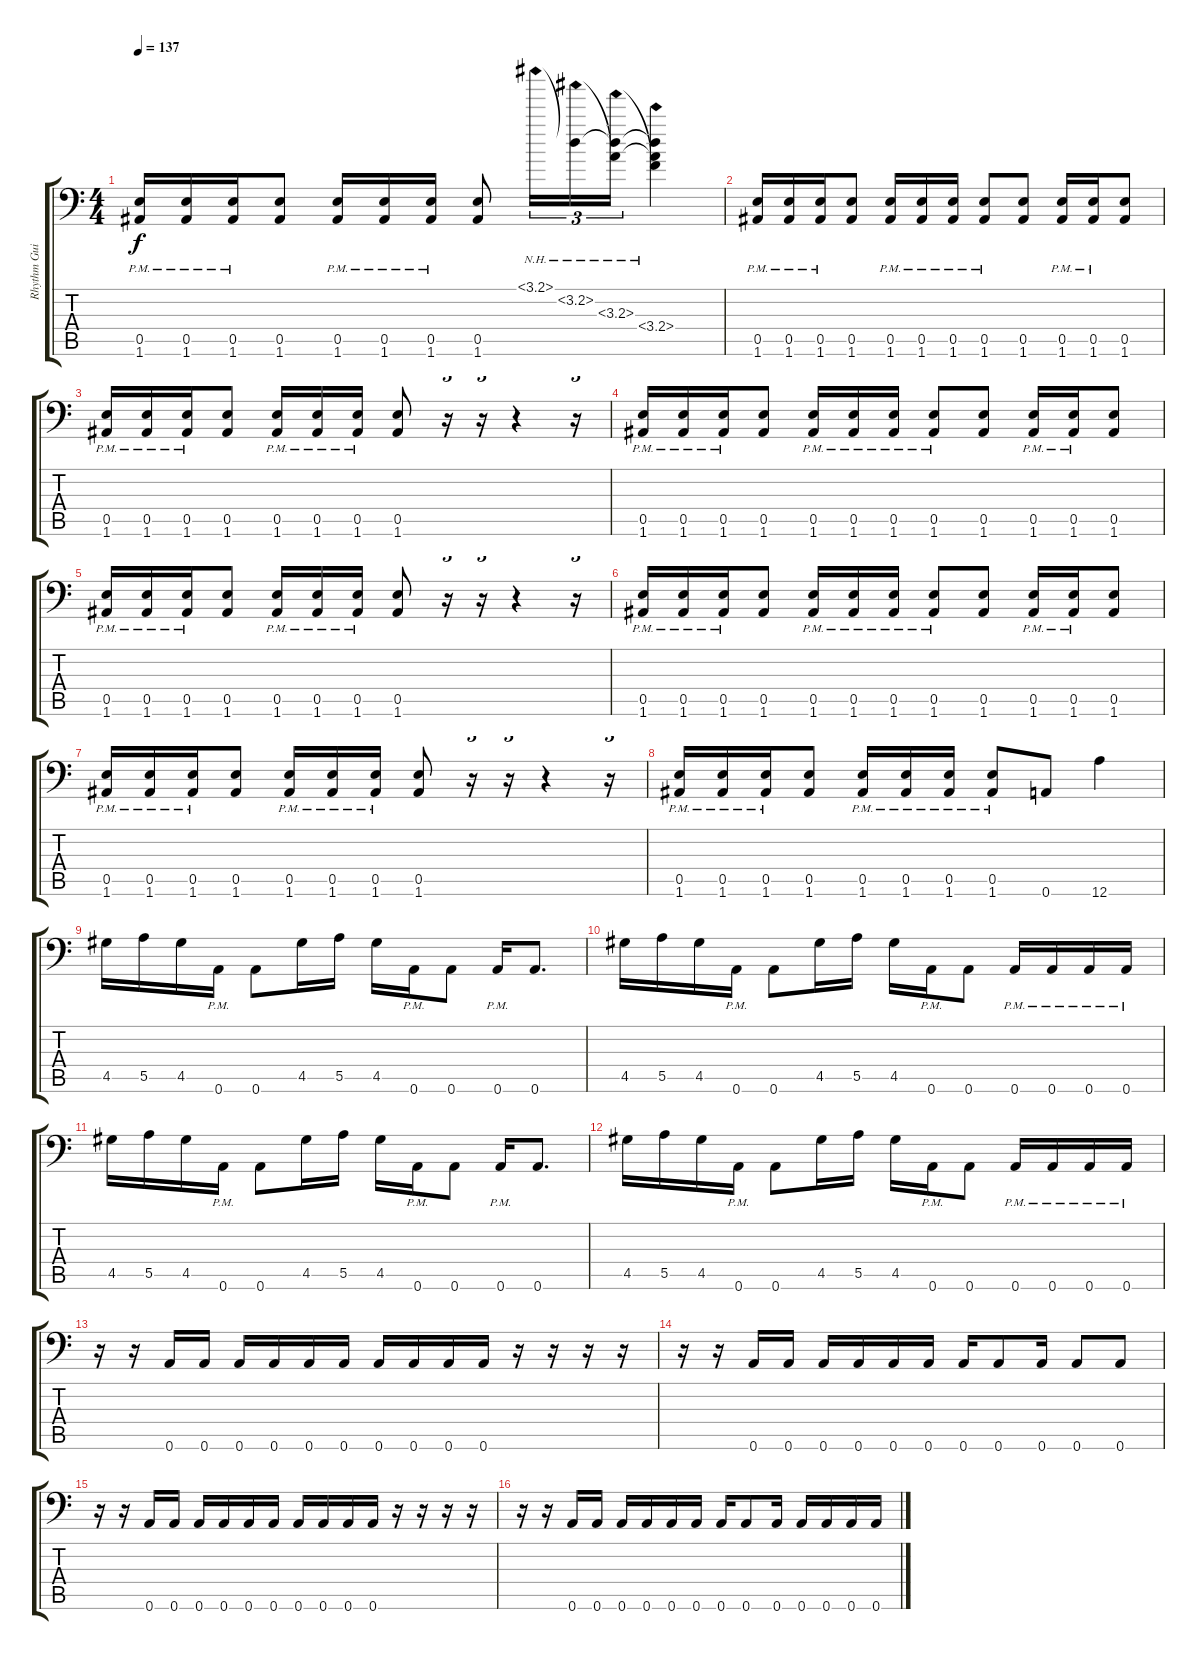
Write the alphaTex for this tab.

\track ("Rhythm Guitar 1" "Rhythm Gui") {instrument distortionguitar}
\staff {score tabs}
\tuning (B3 Gb3 D3 A2 E2 A1) {hide}
\ts (4 4)
\tempo 137
\clef f4
\ks c
(0.5{pm} 1.6{pm}).16{dy f} (0.5{pm} 1.6{pm}).16 (0.5{pm} 1.6{pm}).16 (0.5 1.6).8 (0.5{pm} 1.6{pm}).16 (0.5{pm} 1.6{pm}).16 (0.5{pm} 1.6{pm}).16 (0.5 1.6).8 3.1{nh}.16{tu (3 2)} (3.1{t} 3.2{nh}).16{tu (3 2)} (3.1{t} 3.2{t} 3.3{nh}).16{tu (3 2)} (3.1{t} 3.2{t} 3.3{t} 3.4{nh}).4 |
(0.5{pm} 1.6{pm}).16 (0.5{pm} 1.6{pm}).16 (0.5{pm} 1.6{pm}).16 (0.5 1.6).8 (0.5{pm} 1.6{pm}).16 (0.5{pm} 1.6{pm}).16 (0.5{pm} 1.6{pm}).16 (0.5{pm} 1.6{pm}).8 (0.5 1.6).8 (0.5{pm} 1.6{pm}).16 (0.5{pm} 1.6{pm}).16 (0.5 1.6).8 |
(0.5{pm} 1.6{pm}).16 (0.5{pm} 1.6{pm}).16 (0.5{pm} 1.6{pm}).16 (0.5 1.6).8 (0.5{pm} 1.6{pm}).16 (0.5{pm} 1.6{pm}).16 (0.5{pm} 1.6{pm}).16 (0.5 1.6).8 r.16{tu (3 2)} r.16{tu (3 2)} r.4 r.16{tu (3 2)} |
(0.5{pm} 1.6{pm}).16 (0.5{pm} 1.6{pm}).16 (0.5{pm} 1.6{pm}).16 (0.5 1.6).8 (0.5{pm} 1.6{pm}).16 (0.5{pm} 1.6{pm}).16 (0.5{pm} 1.6{pm}).16 (0.5{pm} 1.6{pm}).8 (0.5 1.6).8 (0.5{pm} 1.6{pm}).16 (0.5{pm} 1.6{pm}).16 (0.5 1.6).8 |
(0.5{pm} 1.6{pm}).16 (0.5{pm} 1.6{pm}).16 (0.5{pm} 1.6{pm}).16 (0.5 1.6).8 (0.5{pm} 1.6{pm}).16 (0.5{pm} 1.6{pm}).16 (0.5{pm} 1.6{pm}).16 (0.5 1.6).8 r.16{tu (3 2)} r.16{tu (3 2)} r.4 r.16{tu (3 2)} |
(0.5{pm} 1.6{pm}).16 (0.5{pm} 1.6{pm}).16 (0.5{pm} 1.6{pm}).16 (0.5 1.6).8 (0.5{pm} 1.6{pm}).16 (0.5{pm} 1.6{pm}).16 (0.5{pm} 1.6{pm}).16 (0.5{pm} 1.6{pm}).8 (0.5 1.6).8 (0.5{pm} 1.6{pm}).16 (0.5{pm} 1.6{pm}).16 (0.5 1.6).8 |
(0.5{pm} 1.6{pm}).16 (0.5{pm} 1.6{pm}).16 (0.5{pm} 1.6{pm}).16 (0.5 1.6).8 (0.5{pm} 1.6{pm}).16 (0.5{pm} 1.6{pm}).16 (0.5{pm} 1.6{pm}).16 (0.5 1.6).8 r.16{tu (3 2)} r.16{tu (3 2)} r.4 r.16{tu (3 2)} |
(0.5{pm} 1.6{pm}).16 (0.5{pm} 1.6{pm}).16 (0.5{pm} 1.6{pm}).16 (0.5 1.6).8 (0.5{pm} 1.6{pm}).16 (0.5{pm} 1.6{pm}).16 (0.5{pm} 1.6{pm}).16 (0.5{pm} 1.6{pm}).8 0.6.8 12.6.4 |
4.5.16 5.5.16 4.5.16 0.6{pm}.16 0.6.8 4.5.16 5.5.16 4.5.16 0.6{pm}.16 0.6.8 0.6{pm}.16 0.6.8{d} |
4.5.16 5.5.16 4.5.16 0.6{pm}.16 0.6.8 4.5.16 5.5.16 4.5.16 0.6{pm}.16 0.6.8 0.6{pm}.16 0.6{pm}.16 0.6{pm}.16 0.6{pm}.16 |
4.5.16 5.5.16 4.5.16 0.6{pm}.16 0.6.8 4.5.16 5.5.16 4.5.16 0.6{pm}.16 0.6.8 0.6{pm}.16 0.6.8{d} |
4.5.16 5.5.16 4.5.16 0.6{pm}.16 0.6.8 4.5.16 5.5.16 4.5.16 0.6{pm}.16 0.6.8 0.6{pm}.16 0.6{pm}.16 0.6{pm}.16 0.6{pm}.16 |
r.16 r.16 0.6.16 0.6.16 0.6.16 0.6.16 0.6.16 0.6.16 0.6.16 0.6.16 0.6.16 0.6.16 r.16 r.16 r.16 r.16 |
r.16 r.16 0.6.16 0.6.16 0.6.16 0.6.16 0.6.16 0.6.16 0.6.16 0.6.8 0.6.16 0.6.8 0.6.8 |
r.16 r.16 0.6.16 0.6.16 0.6.16 0.6.16 0.6.16 0.6.16 0.6.16 0.6.16 0.6.16 0.6.16 r.16 r.16 r.16 r.16 |
r.16 r.16 0.6.16 0.6.16 0.6.16 0.6.16 0.6.16 0.6.16 0.6.16 0.6.8 0.6.16 0.6.16 0.6.16 0.6.16 0.6.16
